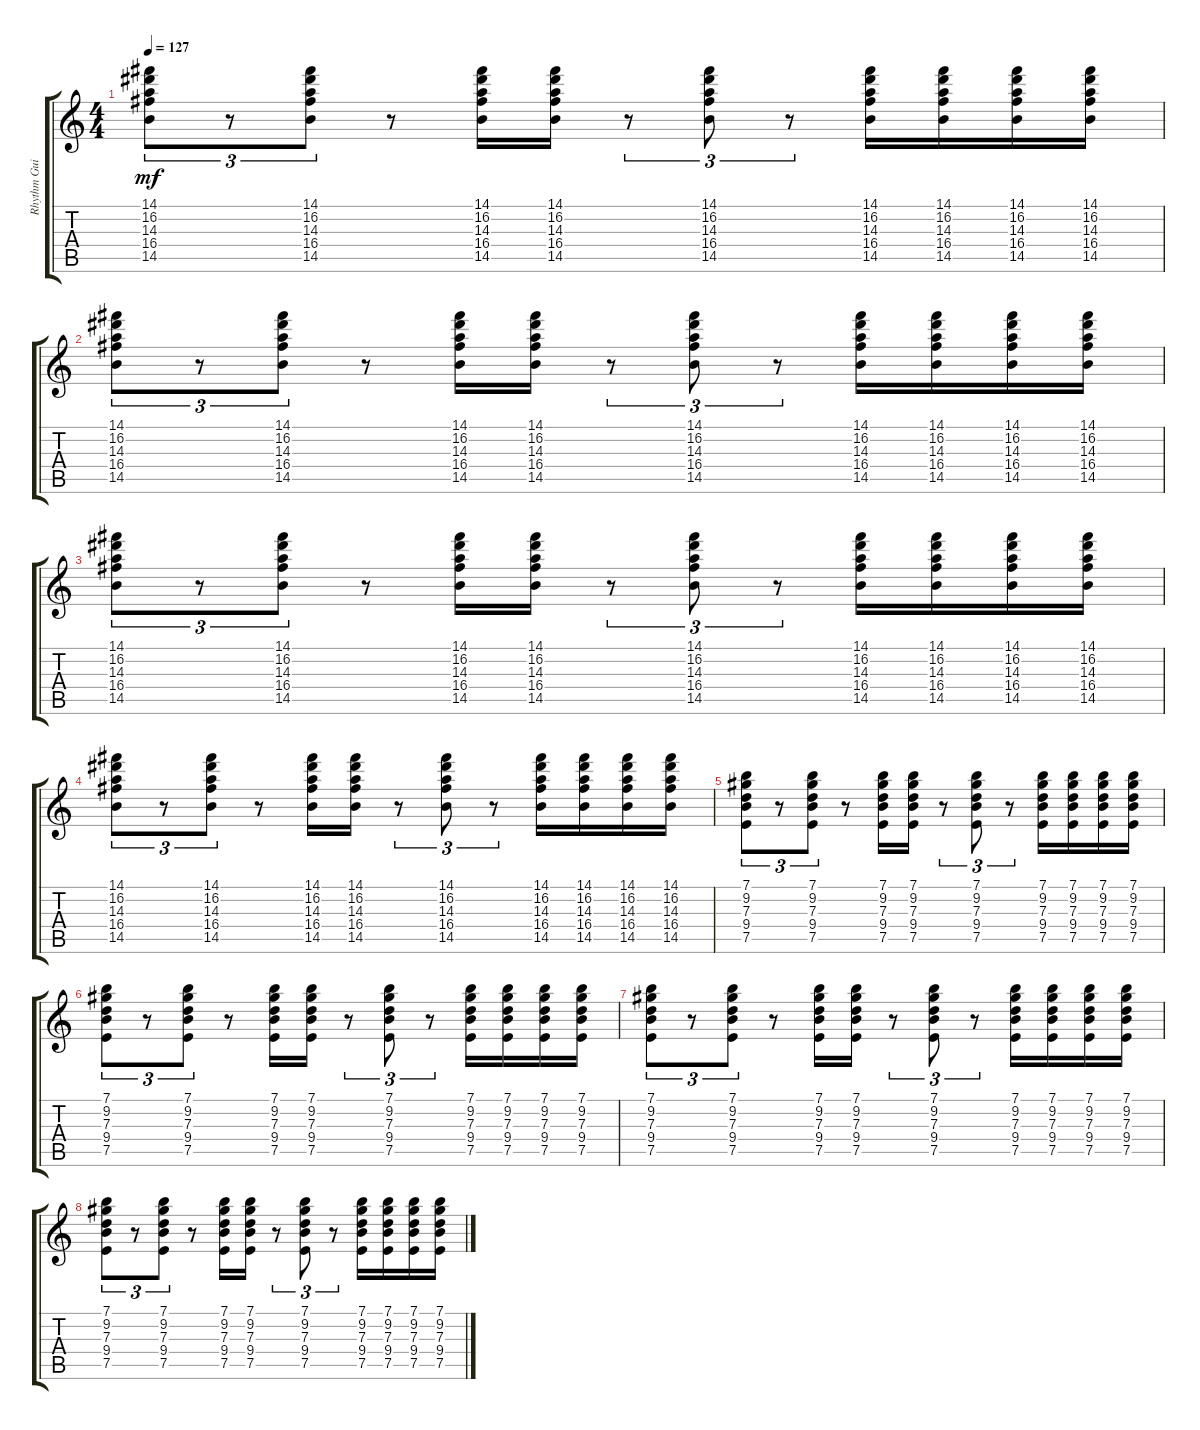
\track ("Rhythm Guitar" "Rhythm Gui") {instrument electricguitarclean}
\staff {score tabs}
\tuning (E4 B3 G3 D3 A2 E2) {hide}
\ts (4 4)
\tempo 127
\clef g2
\ks c
(14.1 16.2 14.3 16.4 14.5).8{tu (3 2) dy mf instrument electricguitarclean} r.8{tu (3 2)} (14.1 16.2 14.3 16.4 14.5).8{tu (3 2)} r.8 (14.1 16.2 14.3 16.4 14.5).16 (14.1 16.2 14.3 16.4 14.5).16 r.8{tu (3 2)} (14.1 16.2 14.3 16.4 14.5).8{tu (3 2)} r.8{tu (3 2)} (14.1 16.2 14.3 16.4 14.5).16 (14.1 16.2 14.3 16.4 14.5).16 (14.1 16.2 14.3 16.4 14.5).16 (14.1 16.2 14.3 16.4 14.5).16 |
(14.1 16.2 14.3 16.4 14.5).8{tu (3 2)} r.8{tu (3 2)} (14.1 16.2 14.3 16.4 14.5).8{tu (3 2)} r.8 (14.1 16.2 14.3 16.4 14.5).16 (14.1 16.2 14.3 16.4 14.5).16 r.8{tu (3 2)} (14.1 16.2 14.3 16.4 14.5).8{tu (3 2)} r.8{tu (3 2)} (14.1 16.2 14.3 16.4 14.5).16 (14.1 16.2 14.3 16.4 14.5).16 (14.1 16.2 14.3 16.4 14.5).16 (14.1 16.2 14.3 16.4 14.5).16 |
(14.1 16.2 14.3 16.4 14.5).8{tu (3 2)} r.8{tu (3 2)} (14.1 16.2 14.3 16.4 14.5).8{tu (3 2)} r.8 (14.1 16.2 14.3 16.4 14.5).16 (14.1 16.2 14.3 16.4 14.5).16 r.8{tu (3 2)} (14.1 16.2 14.3 16.4 14.5).8{tu (3 2)} r.8{tu (3 2)} (14.1 16.2 14.3 16.4 14.5).16 (14.1 16.2 14.3 16.4 14.5).16 (14.1 16.2 14.3 16.4 14.5).16 (14.1 16.2 14.3 16.4 14.5).16 |
(14.1 16.2 14.3 16.4 14.5).8{tu (3 2)} r.8{tu (3 2)} (14.1 16.2 14.3 16.4 14.5).8{tu (3 2)} r.8 (14.1 16.2 14.3 16.4 14.5).16 (14.1 16.2 14.3 16.4 14.5).16 r.8{tu (3 2)} (14.1 16.2 14.3 16.4 14.5).8{tu (3 2)} r.8{tu (3 2)} (14.1 16.2 14.3 16.4 14.5).16 (14.1 16.2 14.3 16.4 14.5).16 (14.1 16.2 14.3 16.4 14.5).16 (14.1 16.2 14.3 16.4 14.5).16 |
(7.1 9.2 7.3 9.4 7.5).8{tu (3 2)} r.8{tu (3 2)} (7.1 9.2 7.3 9.4 7.5).8{tu (3 2)} r.8 (7.1 9.2 7.3 9.4 7.5).16 (7.1 9.2 7.3 9.4 7.5).16 r.8{tu (3 2)} (7.1 9.2 7.3 9.4 7.5).8{tu (3 2)} r.8{tu (3 2)} (7.1 9.2 7.3 9.4 7.5).16 (7.1 9.2 7.3 9.4 7.5).16 (7.1 9.2 7.3 9.4 7.5).16 (7.1 9.2 7.3 9.4 7.5).16 |
(7.1 9.2 7.3 9.4 7.5).8{tu (3 2)} r.8{tu (3 2)} (7.1 9.2 7.3 9.4 7.5).8{tu (3 2)} r.8 (7.1 9.2 7.3 9.4 7.5).16 (7.1 9.2 7.3 9.4 7.5).16 r.8{tu (3 2)} (7.1 9.2 7.3 9.4 7.5).8{tu (3 2)} r.8{tu (3 2)} (7.1 9.2 7.3 9.4 7.5).16 (7.1 9.2 7.3 9.4 7.5).16 (7.1 9.2 7.3 9.4 7.5).16 (7.1 9.2 7.3 9.4 7.5).16 |
(7.1 9.2 7.3 9.4 7.5).8{tu (3 2)} r.8{tu (3 2)} (7.1 9.2 7.3 9.4 7.5).8{tu (3 2)} r.8 (7.1 9.2 7.3 9.4 7.5).16 (7.1 9.2 7.3 9.4 7.5).16 r.8{tu (3 2)} (7.1 9.2 7.3 9.4 7.5).8{tu (3 2)} r.8{tu (3 2)} (7.1 9.2 7.3 9.4 7.5).16 (7.1 9.2 7.3 9.4 7.5).16 (7.1 9.2 7.3 9.4 7.5).16 (7.1 9.2 7.3 9.4 7.5).16 |
(7.1 9.2 7.3 9.4 7.5).8{tu (3 2)} r.8{tu (3 2)} (7.1 9.2 7.3 9.4 7.5).8{tu (3 2)} r.8 (7.1 9.2 7.3 9.4 7.5).16 (7.1 9.2 7.3 9.4 7.5).16 r.8{tu (3 2)} (7.1 9.2 7.3 9.4 7.5).8{tu (3 2)} r.8{tu (3 2)} (7.1 9.2 7.3 9.4 7.5).16 (7.1 9.2 7.3 9.4 7.5).16 (7.1 9.2 7.3 9.4 7.5).16 (7.1 9.2 7.3 9.4 7.5).16
